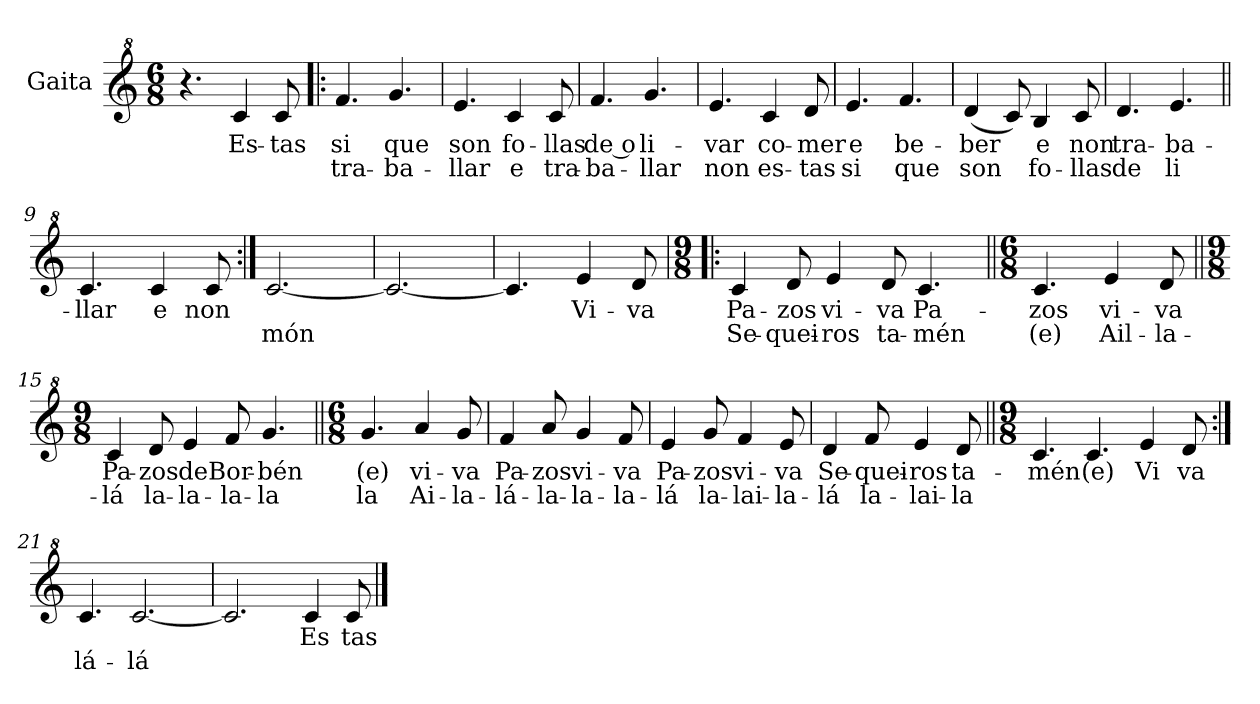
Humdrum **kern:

**kern	**text	**text
*part1	*part1	*part1
*staff1	*staff1	*staff1
*I"Gaita	*	*
*clefG^2	*	*
*k[]	*	*
*M6/8	*	*
*MM204	*	*
=1	=1	=1
4.r	.	.
4cc/	Es-	.
8cc/	-tas	.
=2!|:	=2!|:	=2!|:
4.ff/	si	tra-
4.gg/	que	-ba-
=3	=3	=3
4.ee/	son	-llar
4cc/	fo-	e
8cc/	-llas	tra-
=4	=4	=4
4.ff/	de o	-ba-
4.gg/	-li-	-llar
=5	=5	=5
4.ee/	-var	non
4cc/	co-	es-
8dd/	-mer	-tas
=6	=6	=6
4.ee/	e	si
4.ff/	be-	que
=7	=7	=7
(4dd/	-ber	son
8cc/)	.	.
4b/	e	fo-
8cc/	non	-llas
!!LO:LB:g=z
=8	=8	=8
4.dd/	tra-	de
4.ee/	-ba-	li
=9||	=9||	=9||
4.cc/	-llar	.
4cc/	e	.
8cc/	non	.
=10:|!	=10:|!	=10:|!
[2.cc/	.	món
=11	=11	=11
2.cc/_	.	.
=12	=12	=12
4.cc/]	.	.
4ee/	Vi-	.
8dd/	-va	.
=13!|:	=13!|:	=13!|:
*M9/8	*	*
4cc/	Pa-	Se-
8dd/	-zos	-quei-
4ee/	vi-	-ros
8dd/	-va	ta-
4.cc/	Pa-	-mén
=14||	=14||	=14||
*M6/8	*	*
4.cc/	-zos	(e)
4ee/	vi-	Ail-
8dd/	-va	-la-
!!LO:LB:g=z
=15||	=15||	=15||
*M9/8	*	*
4cc/	Pa-	-lá
8dd/	-zos	la-
4ee/	de	-la-
8ff/	Bor-	-la-
4.gg/	-bén	-la
=16||	=16||	=16||
*M6/8	*	*
4.gg/	(e)	la
4aa/	vi-	Ai-
8gg/	-va	-la-
=17	=17	=17
4ff/	Pa-	-lá-
8aa/	-zos	-la-
4gg/	vi-	-la-
8ff/	-va	-la-
=18	=18	=18
4ee/	Pa-	-lá
8gg/	-zos	la-
4ff/	vi-	-lai-
8ee/	-va	-la-
=19	=19	=19
4dd/	Se-	-lá
8ff/	-quei-	la-
4ee/	-ros	-lai-
8dd/	ta-	-la
!!LO:LB:g=z
=20||	=20||	=20||
*M9/8	*	*
4.cc/	-mén	.
4.cc/	(e)	.
4ee/	Vi	.
8dd/	va	.
=21:|!	=21:|!	=21:|!
4.cc/	.	lá-
[2.cc/	.	-lá
=22	=22	=22
2.cc/]	.	.
4cc/	Es	.
8cc/	tas	.
==	==	==
*-	*-	*-
